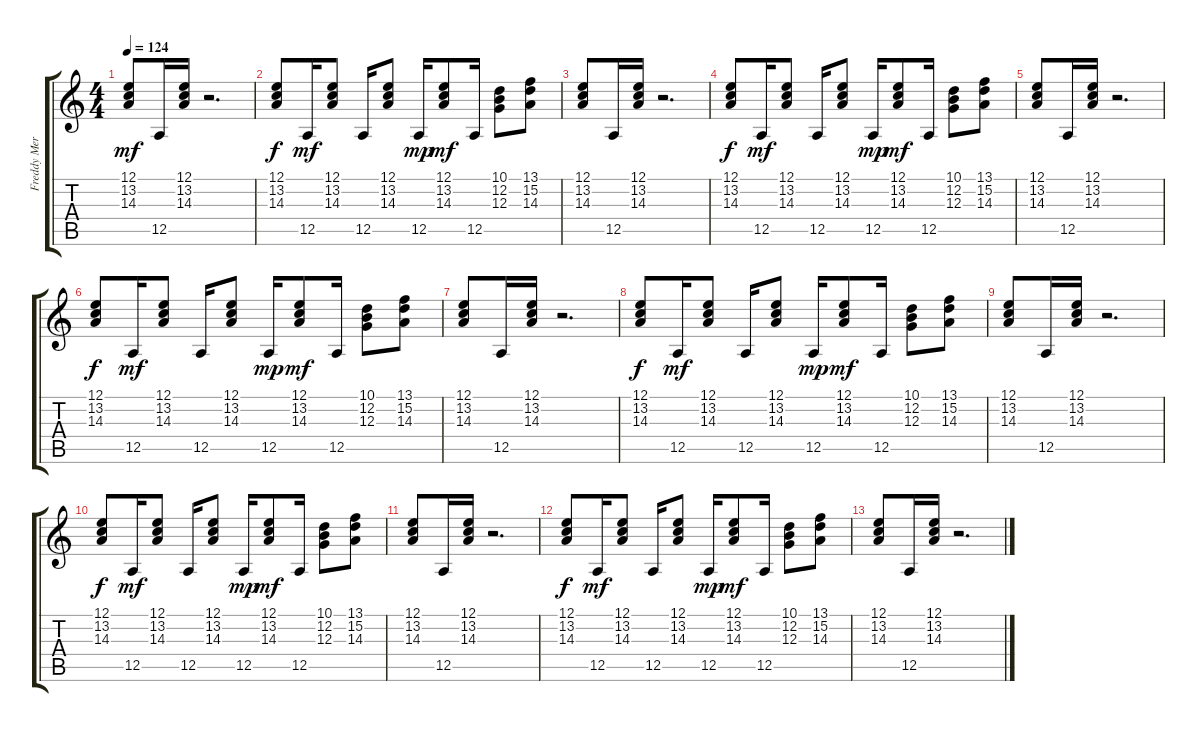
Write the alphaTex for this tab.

\track ("Freddy Mercury / Lead piano" "Freddy Mer") {instrument electricgrandpiano}
\staff {score tabs}
\tuning (E4 B3 G3 D3 A2 E2) {hide}
\ts (4 4)
\tempo 124
\clef g2
\ks c
(12.1 13.2 14.3).8{dy mf} 12.5.16 (12.1 13.2 14.3).16 r.2{d} |
(12.1 13.2 14.3).8{dy f} 12.5.16{dy mf} (12.1 13.2 14.3).8 12.5.16 (12.1 13.2 14.3).8 12.5.16{dy mp} (12.1 13.2 14.3).8{dy mf} 12.5.16 (10.1 12.2 12.3).8 (13.1 15.2 14.3).8 |
(12.1 13.2 14.3).8 12.5.16 (12.1 13.2 14.3).16 r.2{d} |
(12.1 13.2 14.3).8{dy f} 12.5.16{dy mf} (12.1 13.2 14.3).8 12.5.16 (12.1 13.2 14.3).8 12.5.16{dy mp} (12.1 13.2 14.3).8{dy mf} 12.5.16 (10.1 12.2 12.3).8 (13.1 15.2 14.3).8 |
(12.1 13.2 14.3).8 12.5.16 (12.1 13.2 14.3).16 r.2{d} |
(12.1 13.2 14.3).8{dy f} 12.5.16{dy mf} (12.1 13.2 14.3).8 12.5.16 (12.1 13.2 14.3).8 12.5.16{dy mp} (12.1 13.2 14.3).8{dy mf} 12.5.16 (10.1 12.2 12.3).8 (13.1 15.2 14.3).8 |
(12.1 13.2 14.3).8 12.5.16 (12.1 13.2 14.3).16 r.2{d} |
(12.1 13.2 14.3).8{dy f} 12.5.16{dy mf} (12.1 13.2 14.3).8 12.5.16 (12.1 13.2 14.3).8 12.5.16{dy mp} (12.1 13.2 14.3).8{dy mf} 12.5.16 (10.1 12.2 12.3).8 (13.1 15.2 14.3).8 |
(12.1 13.2 14.3).8 12.5.16 (12.1 13.2 14.3).16 r.2{d} |
(12.1 13.2 14.3).8{dy f} 12.5.16{dy mf} (12.1 13.2 14.3).8 12.5.16 (12.1 13.2 14.3).8 12.5.16{dy mp} (12.1 13.2 14.3).8{dy mf} 12.5.16 (10.1 12.2 12.3).8 (13.1 15.2 14.3).8 |
(12.1 13.2 14.3).8 12.5.16 (12.1 13.2 14.3).16 r.2{d} |
(12.1 13.2 14.3).8{dy f} 12.5.16{dy mf} (12.1 13.2 14.3).8 12.5.16 (12.1 13.2 14.3).8 12.5.16{dy mp} (12.1 13.2 14.3).8{dy mf} 12.5.16 (10.1 12.2 12.3).8 (13.1 15.2 14.3).8 |
(12.1 13.2 14.3).8 12.5.16 (12.1 13.2 14.3).16 r.2{d}
